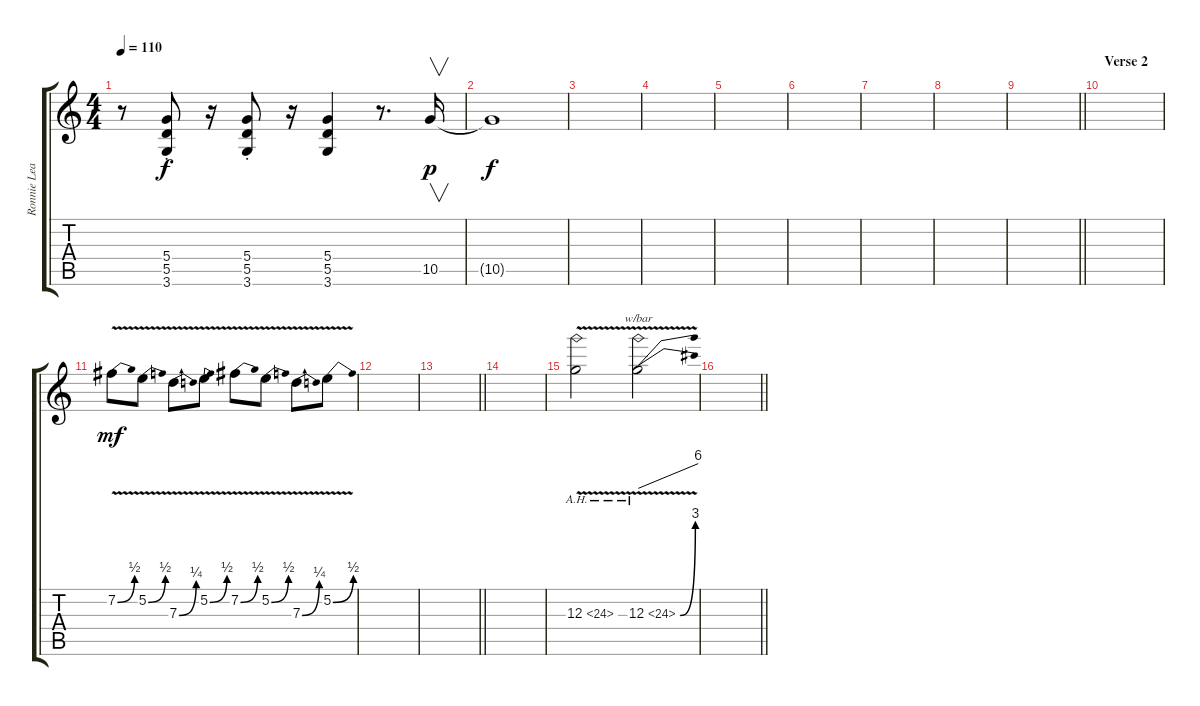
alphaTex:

\track ("Ronnie Lead" "Ronnie Lea") {instrument distortionguitar}
\staff {score tabs}
\tuning (E4 B3 G3 D3 A2 E2) {hide}
\ts (4 4)
\tempo 110
\clef g2
\ks c
r.8{dy f} (5.4{st} 5.5{st} 3.6{st}).8 r.16 (5.4{st} 5.5{st} 3.6{st}).8 r.16 (5.4 5.5 3.6).4 r.8{d} 10.5.16{v dy p} |
10.5{t}.1{dy f} |
|
|
|
|
|
|
\barLineRight lightlight
|
\section ("" "Verse 2")
|
7.2{be (bend 0 0 60 2) v}.8{dy mf} 5.2{be (bend 0 0 60 2) v}.8 7.3{be (bend 0 0 60 1) v}.8 5.2{be (bend 0 0 60 2) v}.8 7.2{be (bend 0 0 60 2) v}.8 5.2{be (bend 0 0 60 2) v}.8 7.3{be (bend 0 0 60 1) v}.8 5.2{be (bend 0 0 60 2) v}.8 |
|
\barLineRight lightlight
|
|
12.3{ah 12 v}.2 12.3{be (bend 0 0 60 12) ah 12 v}.2{tbe (dive default 0 0 60 24)} |
\barLineRight lightlight
